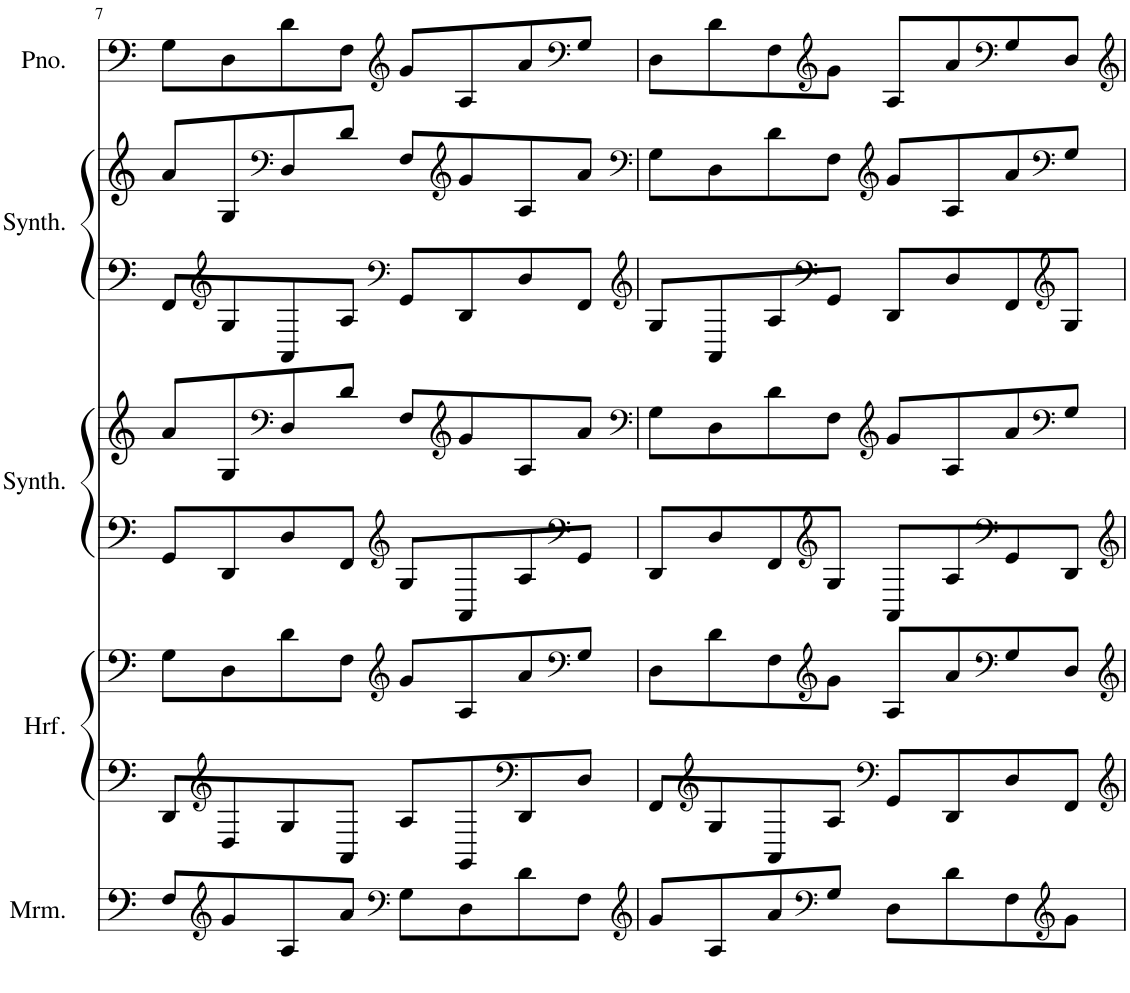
**kern	**kern	**kern	**kern	**kern	**kern	**kern	**kern
*part5	*part4	*part4	*part3	*part3	*part2	*part2	*part1
*staff8	*staff7	*staff6	*staff5	*staff4	*staff3	*staff2	*staff1
*I"Marimba	*I"Harfe	*	*I"String Synthesizer	*	*I"Atmosphere Synthesizer	*	*I"Piano
*I'Mrm.	*I'Hrf.	*	*I'Synth.	*	*I'Synth.	*	*I'Pno.
!!LO:PB:g=z
*clefF4	*clefF4	*clefF4	*clefF4	*clefG2	*clefF4	*clefG2	*clefF4
*k[]	*k[]	*k[]	*k[]	*k[]	*k[]	*k[]	*k[]
*M4/4	*M4/4	*M4/4	*M4/4	*M4/4	*M4/4	*M4/4	*M4/4
=7	=7	=7	=7	=7	=7	=7	=7
8F/L	8DD/L	8G\L	8GG/L	8a/L	8FF/L	8a/L	8G\L
*clefG2	*clefG2	*	*	*	*clefG2	*	*
8g/	8D/	8D\	8DD/	8G/	8G/	8G/	8D\
*	*	*	*	*clefF4	*	*clefF4	*
8A/	8G/	8d\	8D/	8D/	8AA/	8D/	8d\
8a/J	8AA/J	8F\J	8FF/J	8d/J	8A/J	8d/J	8F\J
*clefF4	*	*clefG2	*clefG2	*	*clefF4	*	*clefG2
8G\L	8A/L	8g/L	8G/L	8F/L	8GG/L	8F/L	8g/L
*	*	*	*	*clefG2	*	*clefG2	*
8D\	8GG/	8A/	8AA/	8g/	8DD/	8g/	8A/
*	*clefF4	*	*	*	*	*	*
8d\	8DD/	8a/	8A/	8A/	8D/	8A/	8a/
*	*	*clefF4	*clefF4	*	*	*	*clefF4
8F\J	8D/J	8G/J	8GG/J	8a/J	8FF/J	8a/J	8G/J
=8	=8	=8	=8	=8	=8	=8	=8
*clefG2	*	*	*	*clefF4	*clefG2	*clefF4	*
8g/L	8FF/L	8D\L	8DD/L	8G\L	8G/L	8G\L	8D\L
*	*clefG2	*	*	*	*	*	*
8A/	8G/	8d\	8D/	8D\	8AA/	8D\	8d\
8a/	8AA/	8F\	8FF/	8d\	8A/	8d\	8F\
*clefF4	*	*clefG2	*clefG2	*	*clefF4	*	*clefG2
8G/J	8A/J	8g\J	8G/J	8F\J	8GG/J	8F\J	8g\J
*	*clefF4	*	*	*clefG2	*	*clefG2	*
8D\L	8GG/L	8A/L	8AA/L	8g/L	8DD/L	8g/L	8A/L
8d\	8DD/	8a/	8A/	8A/	8D/	8A/	8a/
*	*	*clefF4	*clefF4	*	*	*	*clefF4
8F\	8D/	8G/	8GG/	8a/	8FF/	8a/	8G/
*clefG2	*	*	*	*clefF4	*clefG2	*clefF4	*
8g\J	8FF/J	8D/J	8DD/J	8G/J	8G/J	8G/J	8D/J
=	=	=	=	=	=	=	=
*-	*-	*-	*-	*-	*-	*-	*-
